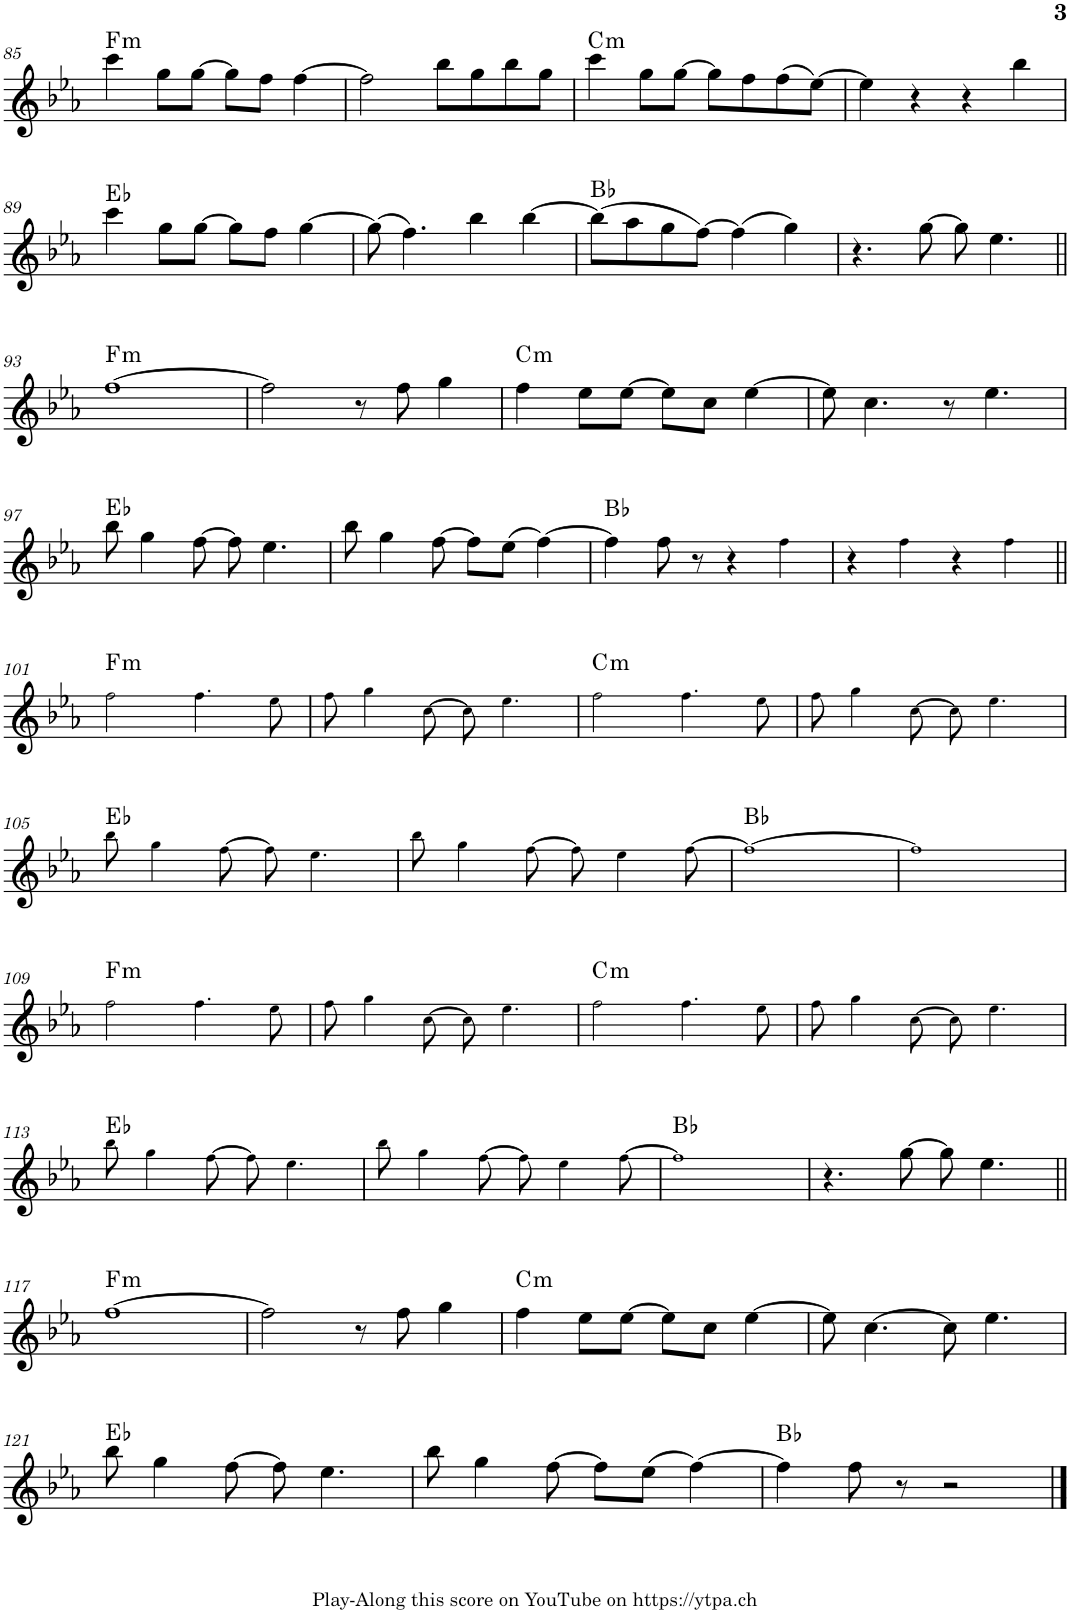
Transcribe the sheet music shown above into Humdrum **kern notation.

**kern	**harte
*part1	*part1
*staff1	*
*I"Piano	*
*I'Pno.	*
!!LO:PB:g=z
*clefG2	*
*k[b-e-a-]	*
*M4/4	*
=85	=85
!	!LO:H:kt=m
4ccc\	F:min
8gg\L	.
[8gg\J	.
8gg\L]	.
8ff\J	.
[4ff\	.
=86	=86
2ff\]	.
8bb-\L	.
8gg\	.
8bb-\	.
8gg\J	.
=87	=87
!	!LO:H:kt=m
4ccc\	C:min
8gg\L	.
[8gg\J	.
8gg\L]	.
8ff\	.
(8ff\	.
[8ee-\J)	.
=88	=88
4ee-\]	.
4r	.
4r	.
4bb-\	.
!!LO:LB:g=z
=89	=89
4ccc\	Eb:maj
8gg\L	.
[8gg\J	.
8gg\L]	.
8ff\J	.
[4gg\	.
=90	=90
(8gg\]	.
4.ff\)	.
4bb-\	.
[4bb-\	.
=91	=91
(8bb-\L]	Bb:maj
8aa-\	.
8gg\	.
[8ff\J)	.
(4ff\]	.
4gg\)	.
=92	=92
4.r	.
[8gg\	.
8gg\]	.
4.ee-\	.
!!LO:LB:g=z
=93||	=93||
!	!LO:H:kt=m
[1ff	F:min
=94	=94
2ff\]	.
8r	.
8ff\	.
4gg\	.
=95	=95
!	!LO:H:kt=m
4ff\	C:min
8ee-\L	.
[8ee-\J	.
8ee-\L]	.
8cc\J	.
[4ee-\	.
=96	=96
8ee-\]	.
4.cc\	.
8r	.
4.ee-\	.
!!LO:LB:g=z
=97	=97
8bb-\	Eb:maj
4gg\	.
[8ff\	.
8ff\]	.
4.ee-\	.
=98	=98
8bb-\	.
4gg\	.
[8ff\	.
8ff\L]	.
(8ee-\J	.
[4ff\)	.
=99	=99
4ff\]	Bb:maj
8ff\	.
8r	.
4r	.
4ff!\	.
=100	=100
4r	.
4ff!\	.
4r	.
4ff!\	.
!!LO:LB:g=z
=101||	=101||
!	!LO:H:kt=m
2ff!\	F:min
4.ff!\	.
8ee-!\	.
=102	=102
8ff!\	.
4gg!\	.
[8cc!\	.
8cc!\]	.
4.ee-!\	.
=103	=103
!	!LO:H:kt=m
2ff!\	C:min
4.ff!\	.
8ee-!\	.
=104	=104
8ff!\	.
4gg!\	.
[8cc!\	.
8cc!\]	.
4.ee-!\	.
!!LO:LB:g=z
=105	=105
8bb-!\	Eb:maj
4gg!\	.
[8ff!\	.
8ff!\]	.
4.ee-!\	.
=106	=106
8bb-!\	.
4gg!\	.
[8ff!\	.
8ff!\]	.
4ee-!\	.
[8ff!\	.
=107	=107
1ff!_	Bb:maj
=108	=108
1ff!]	.
!!LO:LB:g=z
=109	=109
!	!LO:H:kt=m
2ff!\	F:min
4.ff!\	.
8ee-!\	.
=110	=110
8ff!\	.
4gg!\	.
[8cc!\	.
8cc!\]	.
4.ee-!\	.
=111	=111
!	!LO:H:kt=m
2ff!\	C:min
4.ff!\	.
8ee-!\	.
=112	=112
8ff!\	.
4gg!\	.
[8cc!\	.
8cc!\]	.
4.ee-!\	.
!!LO:LB:g=z
=113	=113
8bb-!\	Eb:maj
4gg!\	.
[8ff!\	.
8ff!\]	.
4.ee-!\	.
=114	=114
8bb-!\	.
4gg!\	.
[8ff!\	.
8ff!\]	.
4ee-!\	.
[8ff!\	.
=115	=115
1ff!]	Bb:maj
=116	=116
4.r	.
[8gg\	.
8gg\]	.
4.ee-\	.
!!LO:LB:g=z
=117||	=117||
!	!LO:H:kt=m
[1ff	F:min
=118	=118
2ff\]	.
8r	.
8ff\	.
4gg\	.
=119	=119
!	!LO:H:kt=m
4ff\	C:min
8ee-\L	.
[8ee-\J	.
8ee-\L]	.
8cc\J	.
[4ee-\	.
=120	=120
8ee-\]	.
[4.cc\	.
8cc\]	.
4.ee-\	.
!!LO:LB:g=z
=121	=121
8bb-\	Eb:maj
4gg\	.
[8ff\	.
8ff\]	.
4.ee-\	.
=122	=122
8bb-\	.
4gg\	.
[8ff\	.
8ff\L]	.
(8ee-\J	.
[4ff\)	.
=123	=123
4ff\]	Bb:maj
8ff\	.
8r	.
2r	.
==	==
*-	*-
